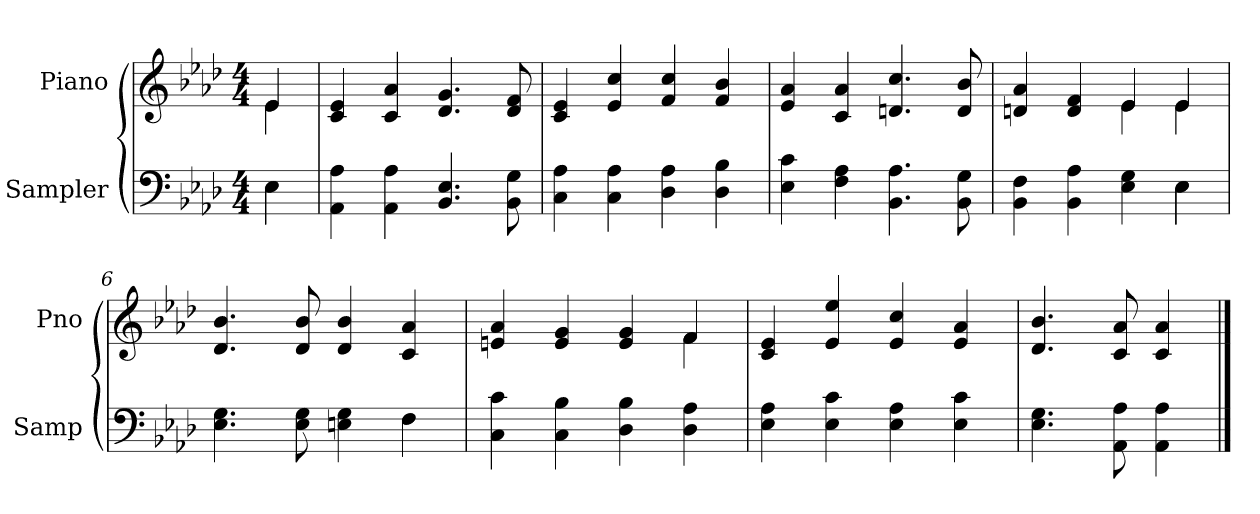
**kern	**kern
*part2	*part1
*staff2	*staff1
*I"Sampler	*I"Piano
*I'Samp	*I'Pno
*clefF4	*clefG2
*k[b-e-a-d-]	*k[b-e-a-d-]
*A-:	*A-:
*M4/4	*M4/4
=1	=1
*^	*^
4E-\	4E-	4e-/	4e-
*v	*v	*	*
*	*v	*v
=2	=2
4AA- 4A-	4c 4e-
4AA- 4A-	4c 4a-
4.BB- 4.E-	4.d- 4.g
8BB- 8G	8d- 8f
=3	=3
4C 4A-	4c 4e-
4C 4A-	4e- 4cc
4D- 4A-	4f 4cc
4D- 4B-	4f 4b-
=4	=4
4E- 4c	4e- 4a-
4F 4A-	4c 4a-
4.BB- 4.A-	4.dn 4.cc
8BB- 8G	8d 8b-
=5	=5
*^	*^
4BB- 4F	2.ryy	4dn 4a-	2ryy
4BB- 4A-	.	4d 4f	.
4E- 4G	.	4e-/	4e-
4E-\	4E-	4e-/	4e-
*	*	*v	*v
=6	=6	=6
4.E- 4.G	2.ryy	4.d- 4.b-
8E- 8G	.	8d- 8b-
4En 4G	.	4d- 4b-
4F\	4F	4c 4a-
*v	*v	*
=7	=7
*	*^
4C 4c	4en 4a-	2.ryy
4C 4B-	4e 4g	.
4D- 4B-	4e 4g	.
4D- 4A-	4f/	4f
*	*v	*v
=8	=8
4E- 4A-	4c 4e-
4E- 4c	4e- 4ee-
4E- 4A-	4e- 4cc
4E- 4c	4e- 4a-
=9	=9
4.E- 4.G	4.d- 4.b-
8AA- 8A-	8c 8a-
4AA- 4A-	4c 4a-
==	==
*-	*-
